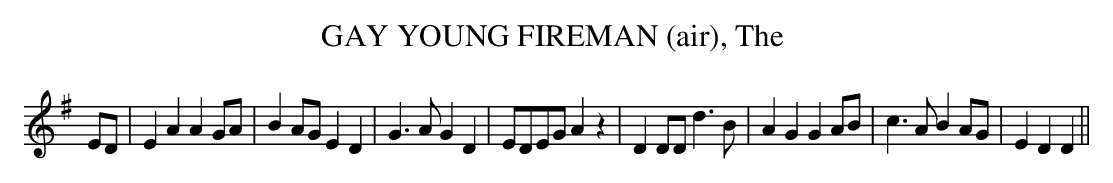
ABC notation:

X:1
T:GAY YOUNG FIREMAN (air), The \
Y:"Moderato" \
M:4/4\
L:1/8\
K:G\
ED|E2 A2 A2 GA|B2 AG E2 D2|G3 A G2 D2|EDEG A2 z2|\
D2 DD d3 B|A2 G2 G2 AB|c3 A B2 AG|E2 D2 D2||\
\
\
